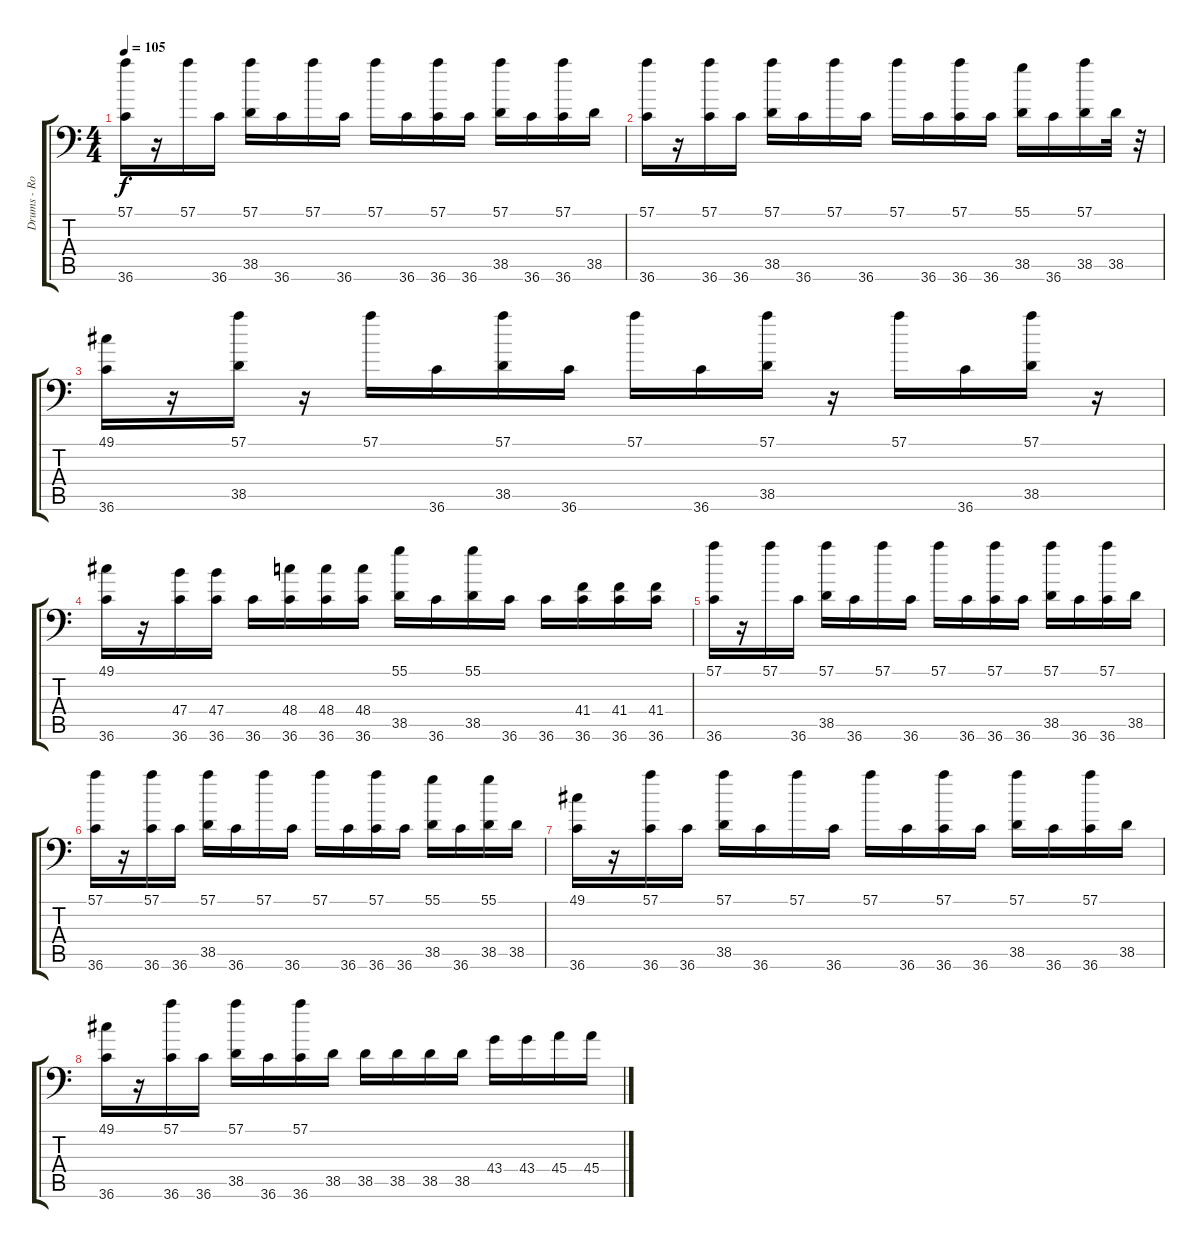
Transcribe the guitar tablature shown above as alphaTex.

\track ("Drums - Robert Ortiz" "Drums - Ro") {instrument acousticgrandpiano}
\staff {score tabs}
\tuning (C-1 C-1 C-1 C-1 C-1 C-1) {hide}
\ts (4 4)
\tempo 105
\clef f4
\ks c
(57.1 36.6).16{dy f} r.16 57.1.16 36.6.16 (57.1 38.5).16 36.6.16 57.1.16 36.6.16 57.1.16 36.6.16 (57.1 36.6).16 36.6.16 (57.1 38.5).16 36.6.16 (57.1 36.6).16 38.5.16 |
(57.1 36.6).16 r.16 (57.1 36.6).16 36.6.16 (57.1 38.5).16 36.6.16 57.1.16 36.6.16 57.1.16 36.6.16 (57.1 36.6).16 36.6.16 (55.1 38.5).16 36.6.16 (57.1 38.5).16 38.5.32 r.32 |
(49.1 36.6).16 r.16 (57.1 38.5).16 r.16 57.1.16 36.6.16 (57.1 38.5).16 36.6.16 57.1.16 36.6.16 (57.1 38.5).16 r.16 57.1.16 36.6.16 (57.1 38.5).16 r.16 |
(49.1 36.6).16 r.16 (47.4 36.6).16 (47.4 36.6).16 36.6.16 (48.4 36.6).16 (48.4 36.6).16 (48.4 36.6).16 (55.1 38.5).16 36.6.16 (55.1 38.5).16 36.6.16 36.6.16 (41.4 36.6).16 (41.4 36.6).16 (41.4 36.6).16 |
(57.1 36.6).16 r.16 57.1.16 36.6.16 (57.1 38.5).16 36.6.16 57.1.16 36.6.16 57.1.16 36.6.16 (57.1 36.6).16 36.6.16 (57.1 38.5).16 36.6.16 (57.1 36.6).16 38.5.16 |
(57.1 36.6).16 r.16 (57.1 36.6).16 36.6.16 (57.1 38.5).16 36.6.16 57.1.16 36.6.16 57.1.16 36.6.16 (57.1 36.6).16 36.6.16 (55.1 38.5).16 36.6.16 (55.1 38.5).16 38.5.16 |
(49.1 36.6).16 r.16 (57.1 36.6).16 36.6.16 (57.1 38.5).16 36.6.16 57.1.16 36.6.16 57.1.16 36.6.16 (57.1 36.6).16 36.6.16 (57.1 38.5).16 36.6.16 (57.1 36.6).16 38.5.16 |
(49.1 36.6).16 r.16 (57.1 36.6).16 36.6.16 (57.1 38.5).16 36.6.16 (57.1 36.6).16 38.5.16 38.5.16 38.5.16 38.5.16 38.5.16 43.4.16 43.4.16 45.4.16 45.4.16
